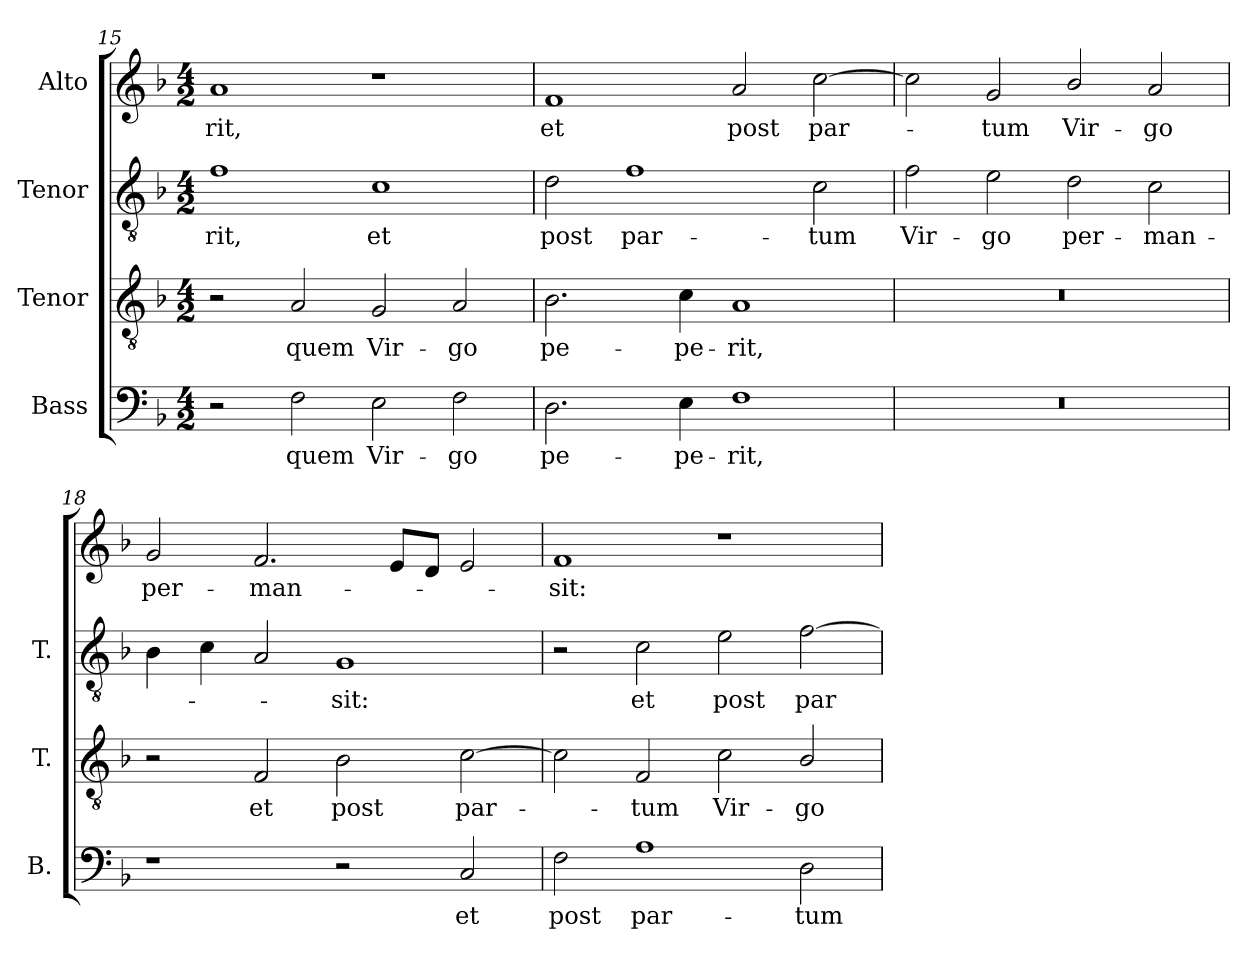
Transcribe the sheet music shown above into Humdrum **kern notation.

**kern	**text	**kern	**text	**kern	**text	**kern	**text
*part4	*part4	*part3	*part3	*part2	*part2	*part1	*part1
*staff4	*staff4	*staff3	*staff3	*staff2	*staff2	*staff1	*staff1
*I"Bass	*	*I"Tenor	*	*I"Tenor	*	*I"Alto	*
*I'B.	*	*I'T.	*	*I'T.	*	*	*
*clefF4	*	*clefGv2	*	*clefGv2	*	*clefG2	*
*	*	*ITrd7c12	*	*ITrd7c12	*	*	*
*k[b-]	*	*k[b-]	*	*k[b-]	*	*k[b-]	*
*F:	*	*F:	*	*F:	*	*F:	*
*M4/2	*	*M4/2	*	*M4/2	*	*M4/2	*
=15	=15	=15	=15	=15	=15	=15	=15
!	!	!	!	!	!LO:LY:b:color=#000000	!	!
!	!	!	!	!	!	!	!LO:LY:b:color=#000000
2r	.	2r	.	1Fi	-rit,	1ai	-rit,
!	!LO:LY:b:color=#000000	!	!	!	!	!	!
!	!	!	!LO:LY:b:color=#000000	!	!	!	!
2Fi\	quem	2AAi/	quem	.	.	.	.
!	!LO:LY:b:color=#000000	!	!	!	!	!	!
!	!	!	!LO:LY:b:color=#000000	!	!	!	!
!	!	!	!	!	!LO:LY:b:color=#000000	!	!
2Ei\	Vir-	2GGi/	Vir-	1Ci	et	1r	.
!	!LO:LY:b:color=#000000	!	!	!	!	!	!
!	!	!	!LO:LY:b:color=#000000	!	!	!	!
2Fi\	-go	2AAi/	-go	.	.	.	.
=16	=16	=16	=16	=16	=16	=16	=16
!	!LO:LY:b:color=#000000	!	!	!	!	!	!
!	!	!	!LO:LY:b:color=#000000	!	!	!	!
!	!	!	!	!	!LO:LY:b:color=#000000	!	!
!	!	!	!	!	!	!	!LO:LY:b:color=#000000
2.Di\	pe-	2.BB-i\	pe-	2Di\	post	1fi	et
!	!	!	!	!	!LO:LY:b:color=#000000	!	!
.	.	.	.	1Fi	par-	.	.
!	!LO:LY:b:color=#000000	!	!	!	!	!	!
!	!	!	!LO:LY:b:color=#000000	!	!	!	!
4Ei\	-pe-	4Ci\	-pe-	.	.	.	.
!	!LO:LY:b:color=#000000	!	!	!	!	!	!
!	!	!	!LO:LY:b:color=#000000	!	!	!	!
!	!	!	!	!	!	!	!LO:LY:b:color=#000000
1Fi	-rit,	1AAi	-rit,	.	.	2ai/	post
!	!	!	!	!	!LO:LY:b:color=#000000	!	!
!	!	!	!	!	!	!	!LO:LY:b:color=#000000
.	.	.	.	2Ci\	-tum	[2cci\	par-
=17	=17	=17	=17	=17	=17	=17	=17
!LO:N:vis=1	!	!LO:N:vis=1	!	!	!	!	!
!	!	!	!	!	!LO:LY:b:color=#000000	!	!
0r	.	0r	.	2Fi\	Vir-	2cci\]	.
!	!	!	!	!	!LO:LY:b:color=#000000	!	!
!	!	!	!	!	!	!	!LO:LY:b:color=#000000
.	.	.	.	2Ei\	-go	2gi/	-tum
!	!	!	!	!	!LO:LY:b:color=#000000	!	!
!	!	!	!	!	!	!	!LO:LY:b:color=#000000
.	.	.	.	2Di\	per-	2b-i/	Vir-
!	!	!	!	!	!LO:LY:b:color=#000000	!	!
!	!	!	!	!	!	!	!LO:LY:b:color=#000000
.	.	.	.	2Ci\	-man-	2ai/	-go
=18	=18	=18	=18	=18	=18	=18	=18
!	!	!	!	!	!	!	!LO:LY:b:color=#000000
1r	.	2r	.	4BB-i\	.	2gi/	per-
.	.	.	.	4Ci\	.	.	.
!	!	!	!LO:LY:b:color=#000000	!	!	!	!
!	!	!	!	!	!	!	!LO:LY:b:color=#000000
.	.	2FFi/	et	2AAi/	.	2.fi/	-man-
!	!	!	!LO:LY:b:color=#000000	!	!	!	!
!	!	!	!	!	!LO:LY:b:color=#000000	!	!
2r	.	2BB-i\	post	1GGi	-sit:	.	.
.	.	.	.	.	.	8ei/L	.
.	.	.	.	.	.	8di/J	.
!	!LO:LY:b:color=#000000	!	!	!	!	!	!
!	!	!	!LO:LY:b:color=#000000	!	!	!	!
2Ci/	et	[2Ci\	par-	.	.	2ei/	.
!!LO:PB:g=z
=19	=19	=19	=19	=19	=19	=19	=19
!	!LO:LY:b:color=#000000	!	!	!	!	!	!
!	!	!	!	!	!	!	!LO:LY:b:color=#000000
2Fi\	post	2Ci\]	.	2r	.	1fi	-sit:
!	!LO:LY:b:color=#000000	!	!	!	!	!	!
!	!	!	!LO:LY:b:color=#000000	!	!	!	!
!	!	!	!	!	!LO:LY:b:color=#000000	!	!
1Ai	par-	2FFi/	-tum	2Ci\	et	.	.
!	!	!	!LO:LY:b:color=#000000	!	!	!	!
!	!	!	!	!	!LO:LY:b:color=#000000	!	!
.	.	2Ci\	Vir-	2Ei\	post	1r	.
!	!LO:LY:b:color=#000000	!	!	!	!	!	!
!	!	!	!LO:LY:b:color=#000000	!	!	!	!
!	!	!	!	!	!LO:LY:b:color=#000000	!	!
2Di\	-tum	2BB-i/	-go	[2Fi\	par-	.	.
=	=	=	=	=	=	=	=
*-	*-	*-	*-	*-	*-	*-	*-
